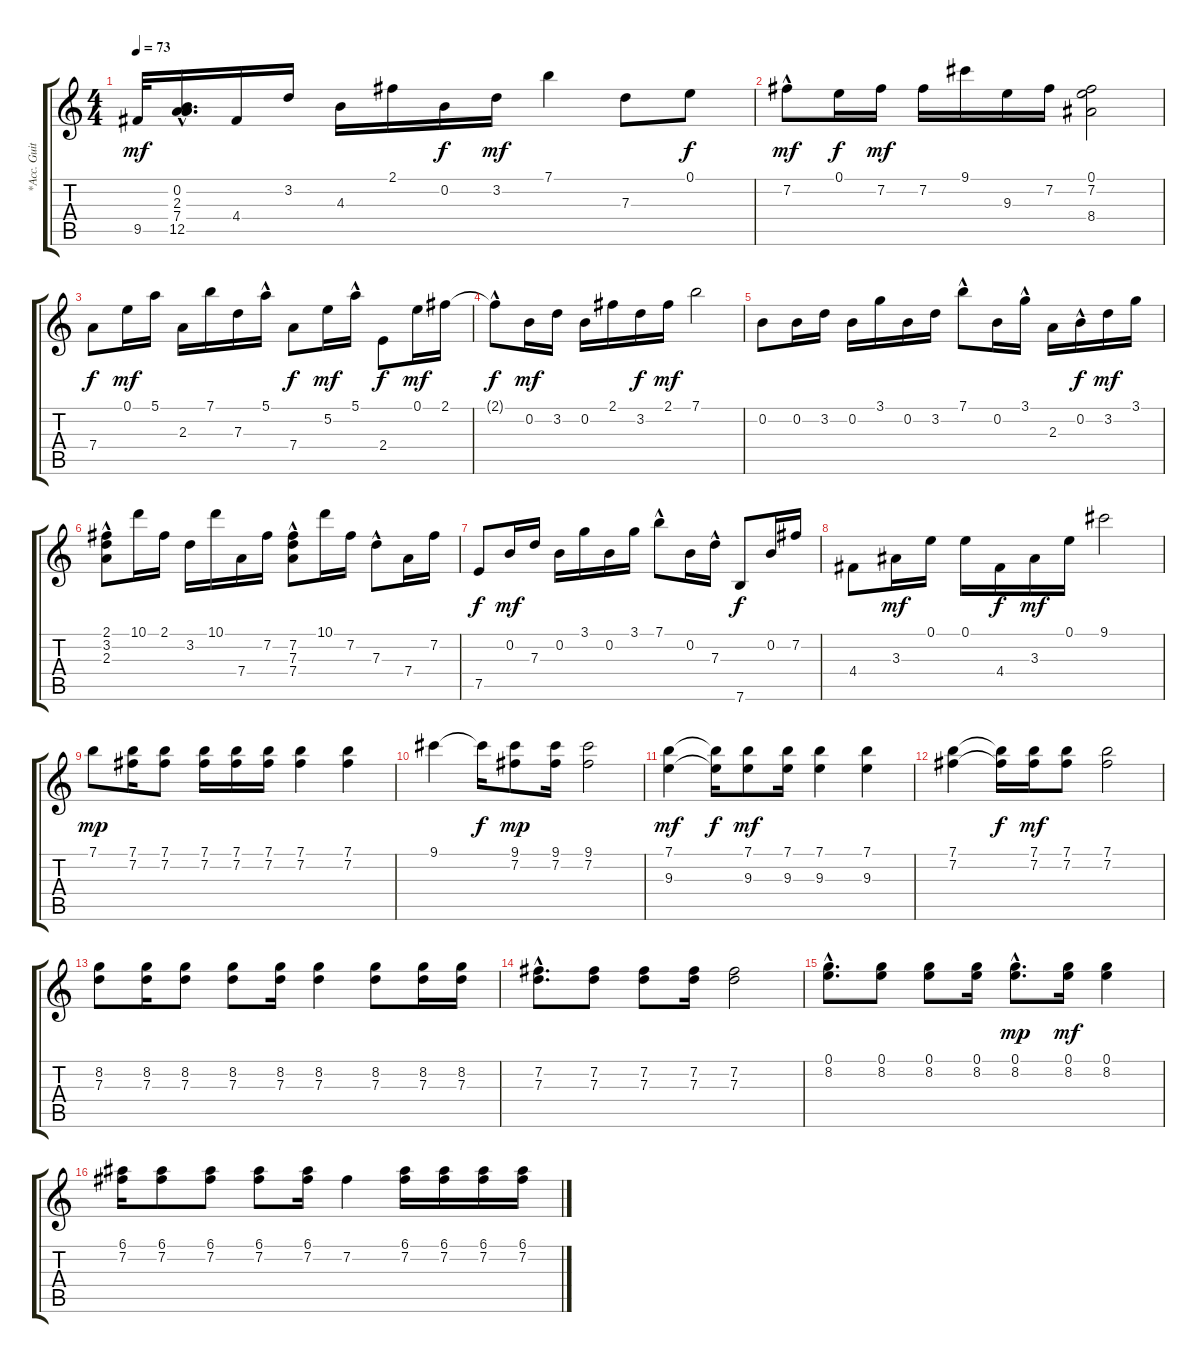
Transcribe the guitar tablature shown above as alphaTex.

\track ("*Acc. Guitar 2 Doubled" "*Acc. Guit") {instrument acousticguitarsteel}
\staff {score tabs}
\tuning (E4 B3 G3 D3 A2 E2) {hide}
\ts (4 4)
\tempo 73
\clef g2
\ks c
9.5.32{dy mf} (0.2{hac} 2.3{hac} 7.4 12.5).16{d} 4.4.16 3.2.16 4.3.16 2.1.16 0.2.16{dy f} 3.2.16{dy mf} 7.1.4 7.3.8 0.1.8{dy f} |
7.2{hac}.8{dy mf} 0.1.16{dy f} 7.2.16{dy mf} 7.2.16 9.1.16 9.3.16 7.2.16 (0.1 7.2 8.4).2 |
7.4.8{dy f} 0.1.16{dy mf} 5.1.16 2.3.16 7.1.16 7.3.16 5.1{hac}.16 7.4.8{dy f} 5.2.16{dy mf} 5.1{hac}.16 2.4.8{dy f} 0.1.16{dy mf} 2.1.16 |
2.1{hac t}.8{dy f} 0.2.16{dy mf} 3.2.16 0.2.16 2.1.16 3.2.16{dy f} 2.1.16{dy mf} 7.1.2 |
0.2.8 0.2.16 3.2.16 0.2.16 3.1.16 0.2.16 3.2.16 7.1{hac}.8 0.2.16 3.1{hac}.16 2.3.16 0.2{hac}.16{dy f} 3.2.16{dy mf} 3.1.16 |
(2.1 3.2 2.3{hac}).8 10.1.16 2.1.16 3.2.16 10.1.16 7.4.16 7.2.16 (7.2 7.3 7.4{hac}).8 10.1.16 7.2.16 7.3{hac}.8 7.4.16 7.2.16 |
7.5.8{dy f} 0.2.16{dy mf} 7.3.16 0.2.16 3.1.16 0.2.16 3.1.16 7.1{hac}.8 0.2.16 7.3{hac}.16 7.6.8{dy f} 0.2.16 7.2.16 |
4.4.8 3.3.16{dy mf} 0.1.16 0.1.16 4.4.16{dy f} 3.3.16{dy mf} 0.1.16 9.1.2 |
7.1.8{dy mp} (7.1 7.2).16 (7.1 7.2).8 (7.1 7.2).16 (7.1 7.2).16 (7.1 7.2).16 (7.1 7.2).4 (7.1 7.2).4 |
9.1.4 9.1{t}.16{dy f} (9.1 7.2).8{dy mp} (9.1 7.2).16 (9.1 7.2).2 |
(7.1 9.3).4{dy mf} (7.1{t} 9.3{t}).16{dy f} (7.1 9.3).8{dy mf} (7.1 9.3).16 (7.1 9.3).4 (7.1 9.3).4 |
(7.1 7.2).4 (7.1{t} 7.2{t}).16{dy f} (7.1 7.2).16{dy mf} (7.1 7.2).8 (7.1 7.2).2 |
(8.2 7.3).8 (8.2 7.3).16 (8.2 7.3).8 (8.2 7.3).8 (8.2 7.3).16 (8.2 7.3).4 (8.2 7.3).8 (8.2 7.3).16 (8.2 7.3).16 |
(7.2{hac} 7.3{hac}).8{d} (7.2 7.3).8 (7.2 7.3).8 (7.2 7.3).16 (7.2 7.3).2 |
(0.1{hac} 8.2{hac}).8{d} (0.1 8.2).8 (0.1 8.2).8 (0.1 8.2).16 (0.1{hac} 8.2{hac}).8{d dy mp} (0.1 8.2).16{dy mf} (0.1 8.2).4 |
(6.1 7.2).16 (6.1 7.2).8 (6.1 7.2).8 (6.1 7.2).8 (6.1 7.2).16 7.2.4 (6.1 7.2).16 (6.1 7.2).16 (6.1 7.2).16 (6.1 7.2).16
